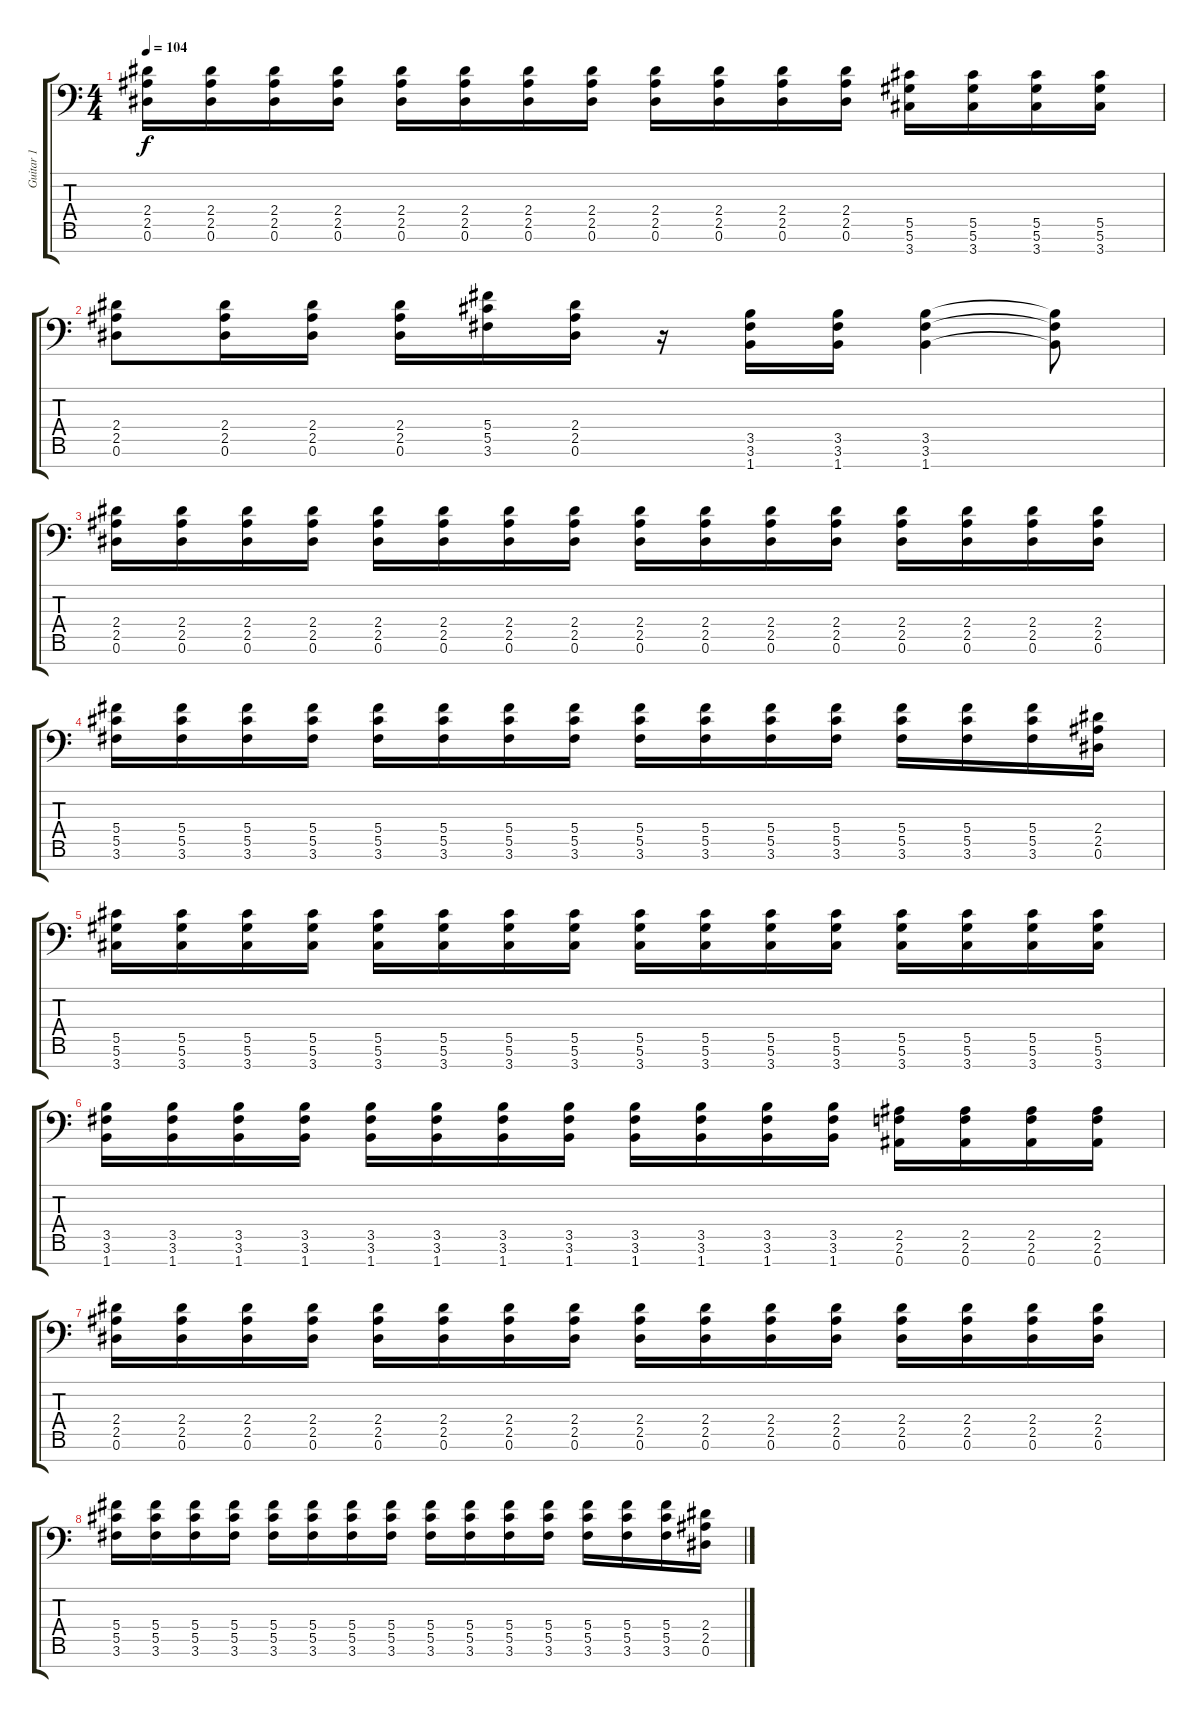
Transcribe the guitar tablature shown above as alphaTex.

\track ("Guitar 1" "Guitar 1") {instrument distortionguitar}
\staff {score tabs}
\tuning (Eb4 Bb3 Gb3 Db3 Ab2 Eb2 Bb1) {hide}
\ts (4 4)
\tempo 104
\clef f4
\ks c
(2.4 2.5 0.6).16{dy f} (2.4 2.5 0.6).16 (2.4 2.5 0.6).16 (2.4 2.5 0.6).16 (2.4 2.5 0.6).16 (2.4 2.5 0.6).16 (2.4 2.5 0.6).16 (2.4 2.5 0.6).16 (2.4 2.5 0.6).16 (2.4 2.5 0.6).16 (2.4 2.5 0.6).16 (2.4 2.5 0.6).16 (5.5 5.6 3.7).16 (5.5 5.6 3.7).16 (5.5 5.6 3.7).16 (5.5 5.6 3.7).16 |
(2.4 2.5 0.6).8 (2.4 2.5 0.6).16 (2.4 2.5 0.6).16 (2.4 2.5 0.6).16 (5.4 5.5 3.6).16 (2.4 2.5 0.6).16 r.16 (3.5 3.6 1.7).16 (3.5 3.6 1.7).16 (3.5 3.6 1.7).4 (3.5{t} 3.6{t} 1.7{t}).8 |
(2.4 2.5 0.6).16 (2.4 2.5 0.6).16 (2.4 2.5 0.6).16 (2.4 2.5 0.6).16 (2.4 2.5 0.6).16 (2.4 2.5 0.6).16 (2.4 2.5 0.6).16 (2.4 2.5 0.6).16 (2.4 2.5 0.6).16 (2.4 2.5 0.6).16 (2.4 2.5 0.6).16 (2.4 2.5 0.6).16 (2.4 2.5 0.6).16 (2.4 2.5 0.6).16 (2.4 2.5 0.6).16 (2.4 2.5 0.6).16 |
(5.4 5.5 3.6).16 (5.4 5.5 3.6).16 (5.4 5.5 3.6).16 (5.4 5.5 3.6).16 (5.4 5.5 3.6).16 (5.4 5.5 3.6).16 (5.4 5.5 3.6).16 (5.4 5.5 3.6).16 (5.4 5.5 3.6).16 (5.4 5.5 3.6).16 (5.4 5.5 3.6).16 (5.4 5.5 3.6).16 (5.4 5.5 3.6).16 (5.4 5.5 3.6).16 (5.4 5.5 3.6).16 (2.4 2.5 0.6).16 |
(5.5 5.6 3.7).16 (5.5 5.6 3.7).16 (5.5 5.6 3.7).16 (5.5 5.6 3.7).16 (5.5 5.6 3.7).16 (5.5 5.6 3.7).16 (5.5 5.6 3.7).16 (5.5 5.6 3.7).16 (5.5 5.6 3.7).16 (5.5 5.6 3.7).16 (5.5 5.6 3.7).16 (5.5 5.6 3.7).16 (5.5 5.6 3.7).16 (5.5 5.6 3.7).16 (5.5 5.6 3.7).16 (5.5 5.6 3.7).16 |
(3.5 3.6 1.7).16 (3.5 3.6 1.7).16 (3.5 3.6 1.7).16 (3.5 3.6 1.7).16 (3.5 3.6 1.7).16 (3.5 3.6 1.7).16 (3.5 3.6 1.7).16 (3.5 3.6 1.7).16 (3.5 3.6 1.7).16 (3.5 3.6 1.7).16 (3.5 3.6 1.7).16 (3.5 3.6 1.7).16 (2.5 2.6 0.7).16 (2.5 2.6 0.7).16 (2.5 2.6 0.7).16 (2.5 2.6 0.7).16 |
(2.4 2.5 0.6).16 (2.4 2.5 0.6).16 (2.4 2.5 0.6).16 (2.4 2.5 0.6).16 (2.4 2.5 0.6).16 (2.4 2.5 0.6).16 (2.4 2.5 0.6).16 (2.4 2.5 0.6).16 (2.4 2.5 0.6).16 (2.4 2.5 0.6).16 (2.4 2.5 0.6).16 (2.4 2.5 0.6).16 (2.4 2.5 0.6).16 (2.4 2.5 0.6).16 (2.4 2.5 0.6).16 (2.4 2.5 0.6).16 |
(5.4 5.5 3.6).16 (5.4 5.5 3.6).16 (5.4 5.5 3.6).16 (5.4 5.5 3.6).16 (5.4 5.5 3.6).16 (5.4 5.5 3.6).16 (5.4 5.5 3.6).16 (5.4 5.5 3.6).16 (5.4 5.5 3.6).16 (5.4 5.5 3.6).16 (5.4 5.5 3.6).16 (5.4 5.5 3.6).16 (5.4 5.5 3.6).16 (5.4 5.5 3.6).16 (5.4 5.5 3.6).16 (2.4 2.5 0.6).16
